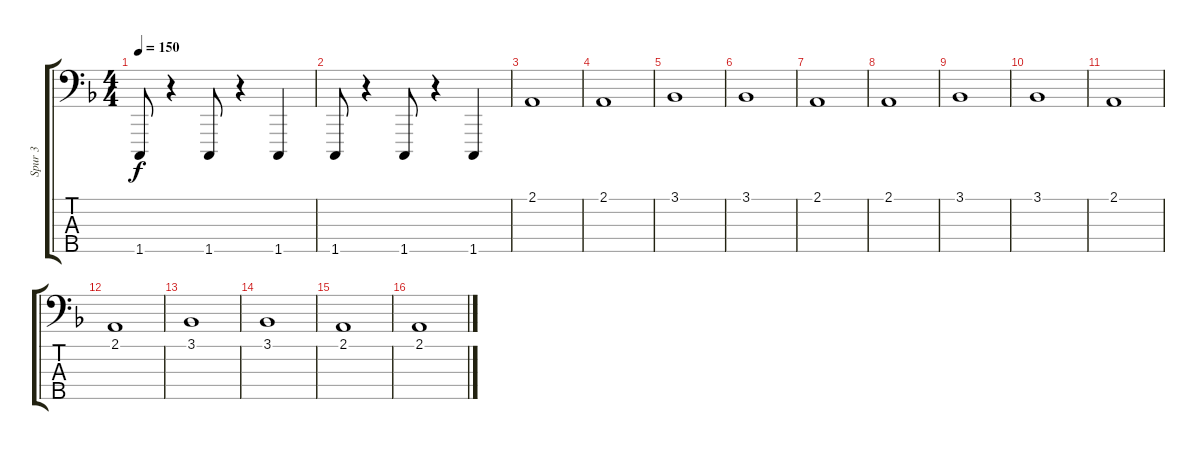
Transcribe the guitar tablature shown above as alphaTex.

\track ("Spur 3" "Spur 3") {instrument cello}
\staff {score tabs}
\tuning (G2 D2 A1 E1 B0) {hide}
\ts (4 4)
\tempo 150
\clef f4
\ks f
1.5.8{dy f} r.4 1.5.8 r.4 1.5.4 |
1.5.8 r.4 1.5.8 r.4 1.5.4 |
2.1.1 |
2.1.1 |
3.1.1 |
3.1.1 |
2.1.1 |
2.1.1 |
3.1.1 |
3.1.1 |
2.1.1 |
2.1.1 |
3.1.1 |
3.1.1 |
2.1.1 |
2.1.1
